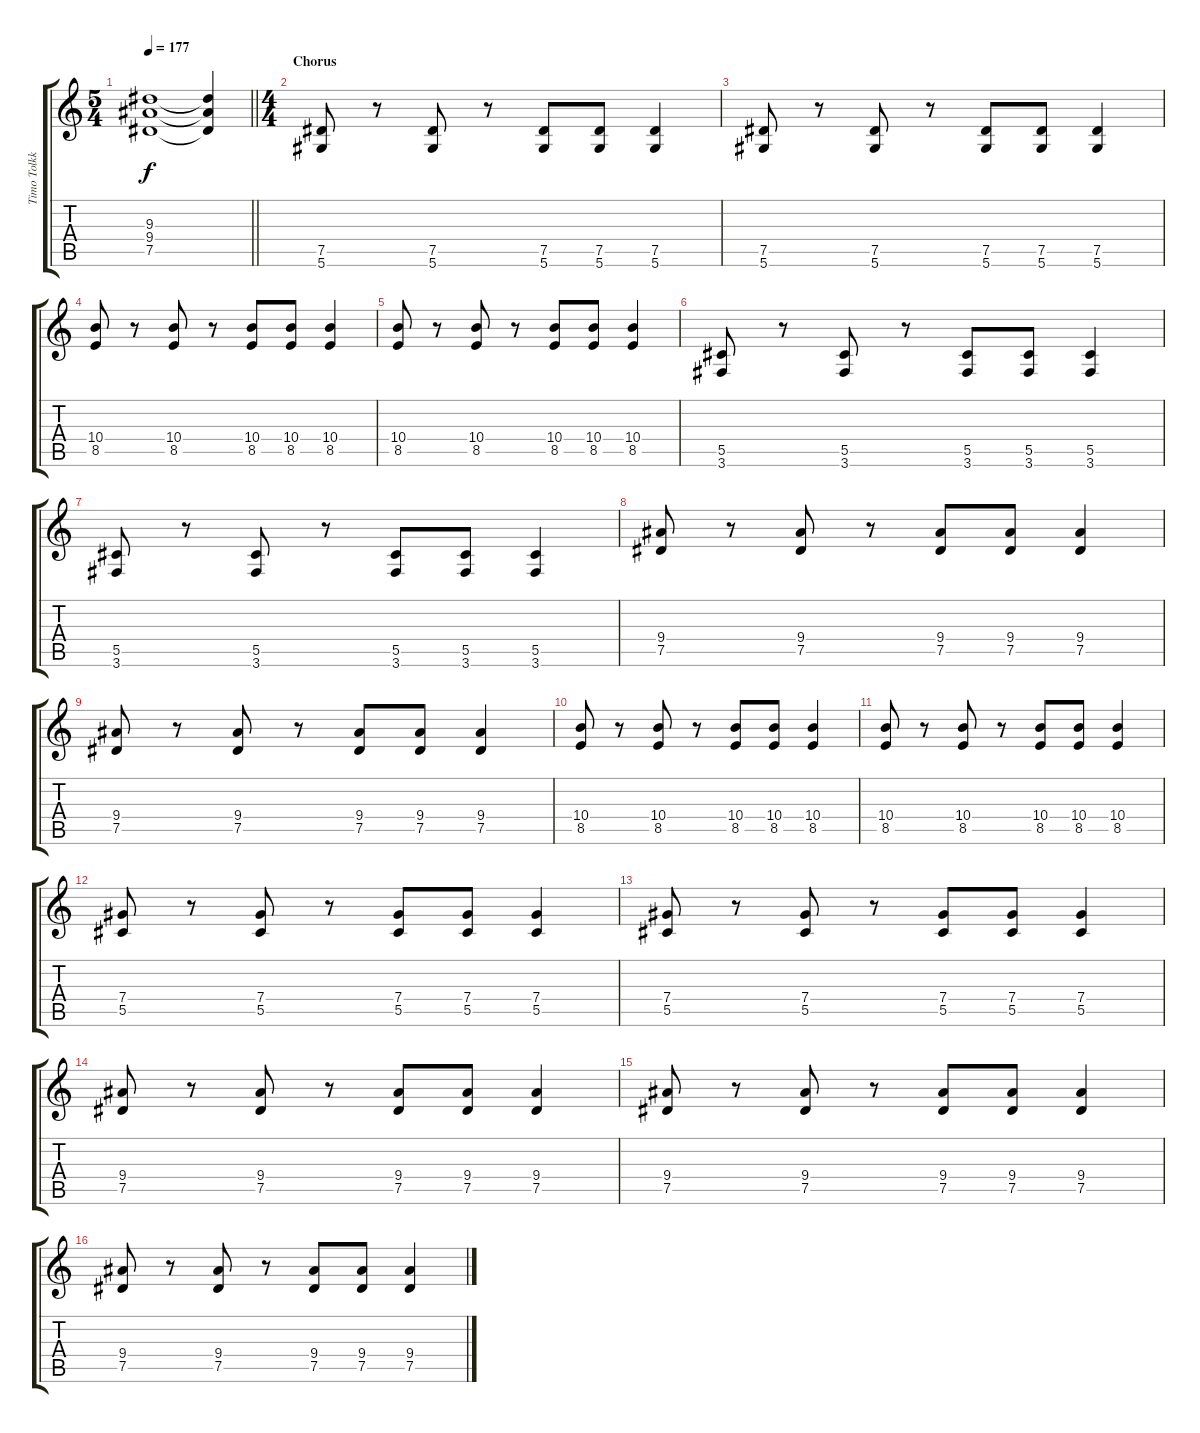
\track ("Timo Tolkki 2" "Timo Tolkk") {instrument distortionguitar}
\staff {score tabs}
\tuning (Eb4 Bb3 Gb3 Db3 Ab2 Eb2) {hide}
\ts (5 4)
\tempo 177
\clef g2
\barLineRight lightlight
\ks c
(9.3 9.4 7.5).1{dy f} (9.3{t} 9.4{t} 7.5{t}).4 |
\ts (4 4)
\section ("" "Chorus")
(7.5 5.6).8 r.8 (7.5 5.6).8 r.8 (7.5 5.6).8 (7.5 5.6).8 (7.5 5.6).4 |
(7.5 5.6).8 r.8 (7.5 5.6).8 r.8 (7.5 5.6).8 (7.5 5.6).8 (7.5 5.6).4 |
(10.4 8.5).8 r.8 (10.4 8.5).8 r.8 (10.4 8.5).8 (10.4 8.5).8 (10.4 8.5).4 |
(10.4 8.5).8 r.8 (10.4 8.5).8 r.8 (10.4 8.5).8 (10.4 8.5).8 (10.4 8.5).4 |
(5.5 3.6).8 r.8 (5.5 3.6).8 r.8 (5.5 3.6).8 (5.5 3.6).8 (5.5 3.6).4 |
(5.5 3.6).8 r.8 (5.5 3.6).8 r.8 (5.5 3.6).8 (5.5 3.6).8 (5.5 3.6).4 |
(9.4 7.5).8 r.8 (9.4 7.5).8 r.8 (9.4 7.5).8 (9.4 7.5).8 (9.4 7.5).4 |
(9.4 7.5).8 r.8 (9.4 7.5).8 r.8 (9.4 7.5).8 (9.4 7.5).8 (9.4 7.5).4 |
(10.4 8.5).8 r.8 (10.4 8.5).8 r.8 (10.4 8.5).8 (10.4 8.5).8 (10.4 8.5).4 |
(10.4 8.5).8 r.8 (10.4 8.5).8 r.8 (10.4 8.5).8 (10.4 8.5).8 (10.4 8.5).4 |
(7.4 5.5).8 r.8 (7.4 5.5).8 r.8 (7.4 5.5).8 (7.4 5.5).8 (7.4 5.5).4 |
(7.4 5.5).8 r.8 (7.4 5.5).8 r.8 (7.4 5.5).8 (7.4 5.5).8 (7.4 5.5).4 |
(9.4 7.5).8 r.8 (9.4 7.5).8 r.8 (9.4 7.5).8 (9.4 7.5).8 (9.4 7.5).4 |
(9.4 7.5).8 r.8 (9.4 7.5).8 r.8 (9.4 7.5).8 (9.4 7.5).8 (9.4 7.5).4 |
(9.4 7.5).8 r.8 (9.4 7.5).8 r.8 (9.4 7.5).8 (9.4 7.5).8 (9.4 7.5).4
